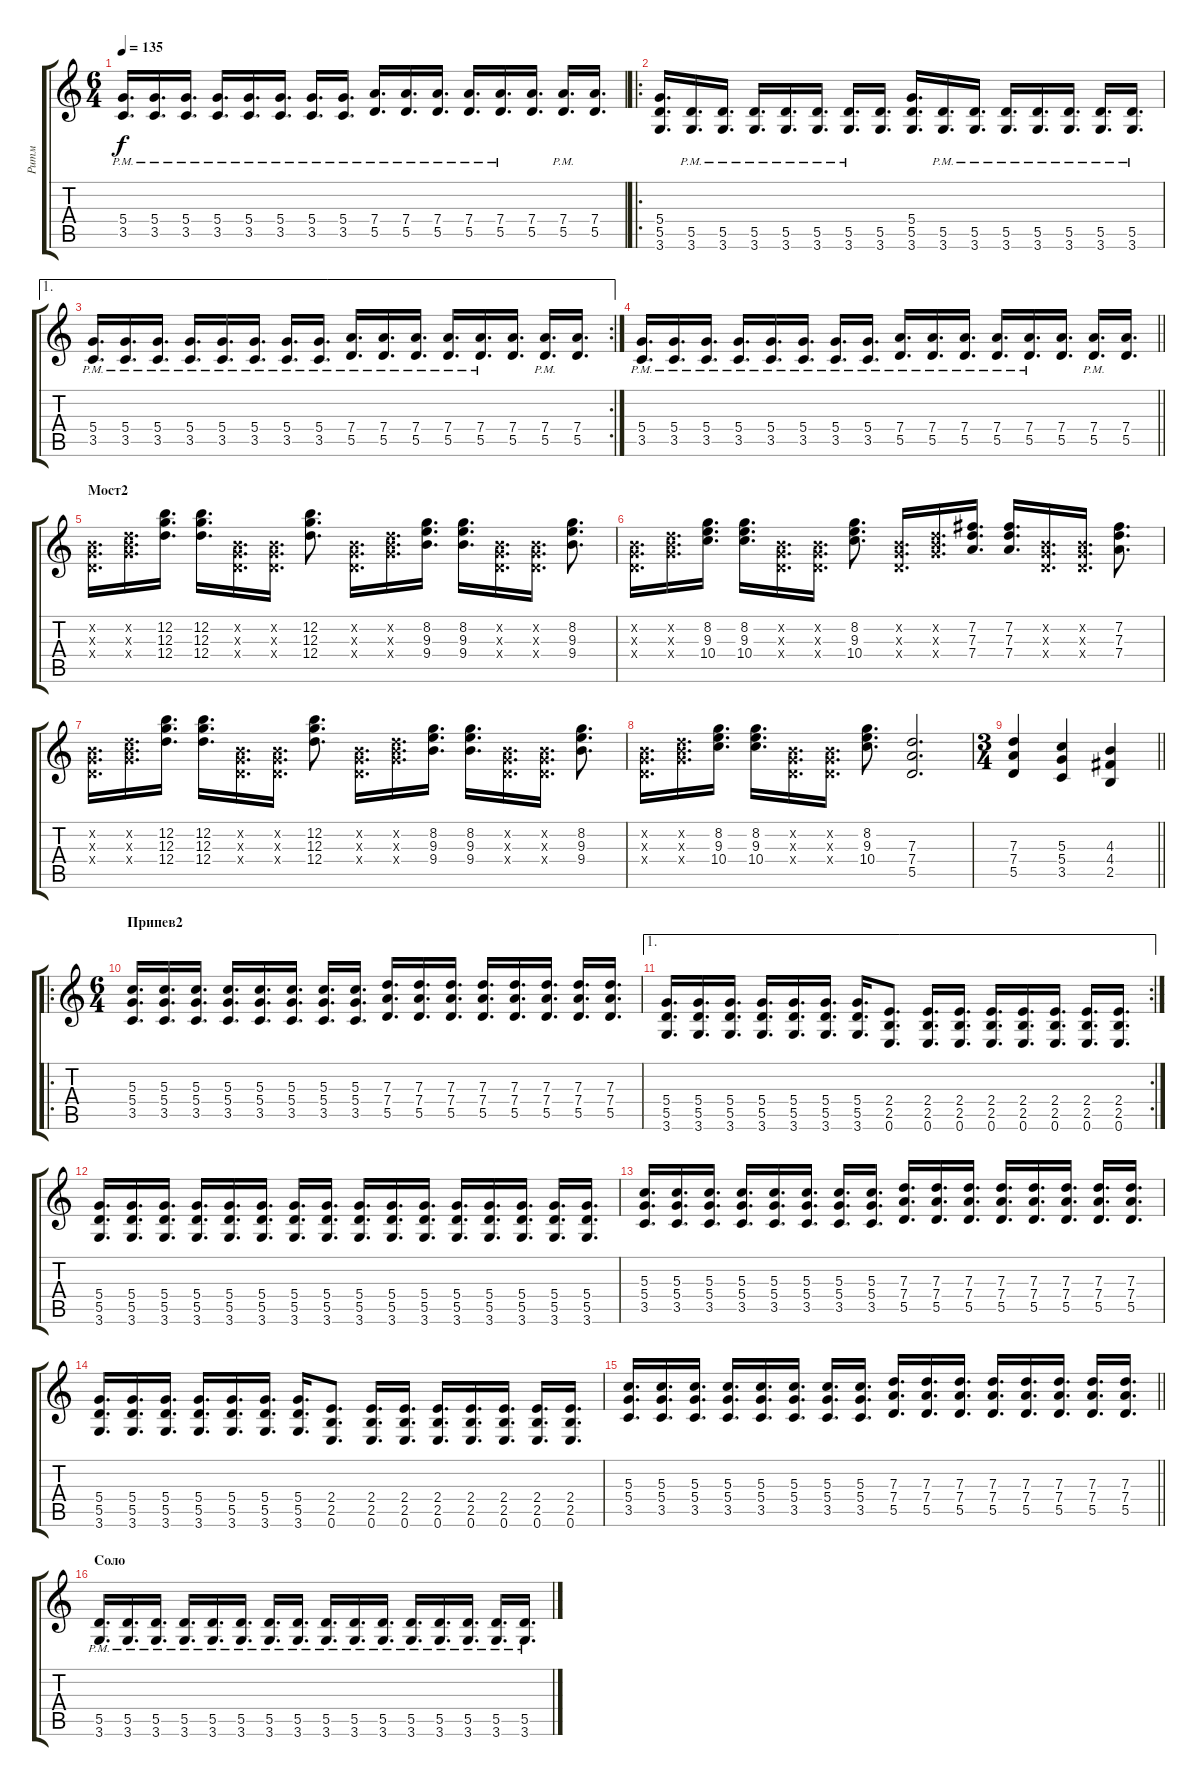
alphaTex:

\track ("Ритм" "Ритм") {instrument distortionguitar}
\staff {score tabs}
\tuning (E4 B3 G3 D3 A2 E2) {hide}
\ts (6 4)
\tempo 135
\clef g2
\ks c
(5.4{pm} 3.5{pm}).16{d dy f} (5.4{pm} 3.5{pm}).16{d} (5.4{pm} 3.5{pm}).16{d} (5.4{pm} 3.5{pm}).16{d} (5.4{pm} 3.5{pm}).16{d} (5.4{pm} 3.5{pm}).16{d} (5.4{pm} 3.5{pm}).16{d} (5.4{pm} 3.5{pm}).16{d} (7.4{pm} 5.5{pm}).16{d} (7.4{pm} 5.5{pm}).16{d} (7.4{pm} 5.5{pm}).16{d} (7.4{pm} 5.5{pm}).16{d} (7.4{pm} 5.5{pm}).16{d} (7.4 5.5).16{d} (7.4{pm} 5.5{pm}).16{d} (7.4 5.5).16{d} |
\ro
(5.4 5.5 3.6).16{d} (5.5{pm} 3.6{pm}).16{d} (5.5{pm} 3.6{pm}).16{d} (5.5{pm} 3.6{pm}).16{d} (5.5{pm} 3.6{pm}).16{d} (5.5{pm} 3.6{pm}).16{d} (5.5{pm} 3.6{pm}).16{d} (5.5 3.6).16{d} (5.4 5.5 3.6).16{d} (5.5{pm} 3.6{pm}).16{d} (5.5{pm} 3.6{pm}).16{d} (5.5{pm} 3.6{pm}).16{d} (5.5{pm} 3.6{pm}).16{d} (5.5{pm} 3.6{pm}).16{d} (5.5{pm} 3.6{pm}).16{d} (5.5{pm} 3.6{pm}).16{d} |
\ae 1
\rc 2
(5.4{pm} 3.5{pm}).16{d} (5.4{pm} 3.5{pm}).16{d} (5.4{pm} 3.5{pm}).16{d} (5.4{pm} 3.5{pm}).16{d} (5.4{pm} 3.5{pm}).16{d} (5.4{pm} 3.5{pm}).16{d} (5.4{pm} 3.5{pm}).16{d} (5.4{pm} 3.5{pm}).16{d} (7.4{pm} 5.5{pm}).16{d} (7.4{pm} 5.5{pm}).16{d} (7.4{pm} 5.5{pm}).16{d} (7.4{pm} 5.5{pm}).16{d} (7.4{pm} 5.5{pm}).16{d} (7.4 5.5).16{d} (7.4{pm} 5.5{pm}).16{d} (7.4 5.5).16{d} |
\barLineRight lightlight
(5.4{pm} 3.5{pm}).16{d} (5.4{pm} 3.5{pm}).16{d} (5.4{pm} 3.5{pm}).16{d} (5.4{pm} 3.5{pm}).16{d} (5.4{pm} 3.5{pm}).16{d} (5.4{pm} 3.5{pm}).16{d} (5.4{pm} 3.5{pm}).16{d} (5.4{pm} 3.5{pm}).16{d} (7.4{pm} 5.5{pm}).16{d} (7.4{pm} 5.5{pm}).16{d} (7.4{pm} 5.5{pm}).16{d} (7.4{pm} 5.5{pm}).16{d} (7.4{pm} 5.5{pm}).16{d} (7.4 5.5).16{d} (7.4{pm} 5.5{pm}).16{d} (7.4 5.5).16{d} |
\section ("" "Мост2")
(0.2{x} 0.3{x} 0.4{x}).16{d instrument electricguitarclean} (3.2{x} 4.3{x} 5.4{x}).16{d} (12.2 12.3 12.4).16{d} (12.2 12.3 12.4).16{d} (0.2{x} 0.3{x} 0.4{x}).16{d} (0.2{x} 0.3{x} 0.4{x}).16{d} (12.2 12.3 12.4).8{d} (0.2{x} 0.3{x} 0.4{x}).16{d} (3.2{x} 4.3{x} 5.4{x}).16{d} (8.2 9.3 9.4).16{d} (8.2 9.3 9.4).16{d} (0.2{x} 0.3{x} 0.4{x}).16{d} (0.2{x} 0.3{x} 0.4{x}).16{d} (8.2 9.3 9.4).8{d} |
(0.2{x} 0.3{x} 0.4{x}).16{d} (3.2{x} 4.3{x} 5.4{x}).16{d} (8.2 9.3 10.4).16{d} (8.2 9.3 10.4).16{d} (0.2{x} 0.3{x} 0.4{x}).16{d} (0.2{x} 0.3{x} 0.4{x}).16{d} (8.2 9.3 10.4).8{d} (0.2{x} 0.3{x} 0.4{x}).16{d} (3.2{x} 4.3{x} 5.4{x}).16{d} (7.2 7.3 7.4).16{d} (7.2 7.3 7.4).16{d} (0.2{x} 0.3{x} 0.4{x}).16{d} (0.2{x} 0.3{x} 0.4{x}).16{d} (7.2 7.3 7.4).8{d} |
(0.2{x} 0.3{x} 0.4{x}).16{d} (3.2{x} 4.3{x} 5.4{x}).16{d} (12.2 12.3 12.4).16{d} (12.2 12.3 12.4).16{d} (0.2{x} 0.3{x} 0.4{x}).16{d} (0.2{x} 0.3{x} 0.4{x}).16{d} (12.2 12.3 12.4).8{d} (0.2{x} 0.3{x} 0.4{x}).16{d} (3.2{x} 4.3{x} 5.4{x}).16{d} (8.2 9.3 9.4).16{d} (8.2 9.3 9.4).16{d} (0.2{x} 0.3{x} 0.4{x}).16{d} (0.2{x} 0.3{x} 0.4{x}).16{d} (8.2 9.3 9.4).8{d} |
(0.2{x} 0.3{x} 0.4{x}).16{d} (3.2{x} 4.3{x} 5.4{x}).16{d} (8.2 9.3 10.4).16{d} (8.2 9.3 10.4).16{d} (0.2{x} 0.3{x} 0.4{x}).16{d} (0.2{x} 0.3{x} 0.4{x}).16{d} (8.2 9.3 10.4).8{d} (7.3 7.4 5.5).2{d instrument distortionguitar} |
\ts (3 4)
\barLineRight lightlight
(7.3 7.4 5.5).4 (5.3 5.4 3.5).4 (4.3 4.4 2.5).4 |
\ro
\ts (6 4)
\section ("" "Припев2")
(5.3 5.4 3.5).16{d} (5.3 5.4 3.5).16{d} (5.3 5.4 3.5).16{d} (5.3 5.4 3.5).16{d} (5.3 5.4 3.5).16{d} (5.3 5.4 3.5).16{d} (5.3 5.4 3.5).16{d} (5.3 5.4 3.5).16{d} (7.3 7.4 5.5).16{d} (7.3 7.4 5.5).16{d} (7.3 7.4 5.5).16{d} (7.3 7.4 5.5).16{d} (7.3 7.4 5.5).16{d} (7.3 7.4 5.5).16{d} (7.3 7.4 5.5).16{d} (7.3 7.4 5.5).16{d} |
\ae 1
\rc 2
(5.4 5.5 3.6).16{d} (5.4 5.5 3.6).16{d} (5.4 5.5 3.6).16{d} (5.4 5.5 3.6).16{d} (5.4 5.5 3.6).16{d} (5.4 5.5 3.6).16{d} (5.4 5.5 3.6).16{d} (2.4 2.5 0.6).8{d} (2.4 2.5 0.6).16{d} (2.4 2.5 0.6).16{d} (2.4 2.5 0.6).16{d} (2.4 2.5 0.6).16{d} (2.4 2.5 0.6).16{d} (2.4 2.5 0.6).16{d} (2.4 2.5 0.6).16{d} |
(5.4 5.5 3.6).16{d} (5.4 5.5 3.6).16{d} (5.4 5.5 3.6).16{d} (5.4 5.5 3.6).16{d} (5.4 5.5 3.6).16{d} (5.4 5.5 3.6).16{d} (5.4 5.5 3.6).16{d} (5.4 5.5 3.6).16{d} (5.4 5.5 3.6).16{d} (5.4 5.5 3.6).16{d} (5.4 5.5 3.6).16{d} (5.4 5.5 3.6).16{d} (5.4 5.5 3.6).16{d} (5.4 5.5 3.6).16{d} (5.4 5.5 3.6).16{d} (5.4 5.5 3.6).16{d} |
(5.3 5.4 3.5).16{d} (5.3 5.4 3.5).16{d} (5.3 5.4 3.5).16{d} (5.3 5.4 3.5).16{d} (5.3 5.4 3.5).16{d} (5.3 5.4 3.5).16{d} (5.3 5.4 3.5).16{d} (5.3 5.4 3.5).16{d} (7.3 7.4 5.5).16{d} (7.3 7.4 5.5).16{d} (7.3 7.4 5.5).16{d} (7.3 7.4 5.5).16{d} (7.3 7.4 5.5).16{d} (7.3 7.4 5.5).16{d} (7.3 7.4 5.5).16{d} (7.3 7.4 5.5).16{d} |
(5.4 5.5 3.6).16{d} (5.4 5.5 3.6).16{d} (5.4 5.5 3.6).16{d} (5.4 5.5 3.6).16{d} (5.4 5.5 3.6).16{d} (5.4 5.5 3.6).16{d} (5.4 5.5 3.6).16{d} (2.4 2.5 0.6).8{d} (2.4 2.5 0.6).16{d} (2.4 2.5 0.6).16{d} (2.4 2.5 0.6).16{d} (2.4 2.5 0.6).16{d} (2.4 2.5 0.6).16{d} (2.4 2.5 0.6).16{d} (2.4 2.5 0.6).16{d} |
\barLineRight lightlight
(5.3 5.4 3.5).16{d} (5.3 5.4 3.5).16{d} (5.3 5.4 3.5).16{d} (5.3 5.4 3.5).16{d} (5.3 5.4 3.5).16{d} (5.3 5.4 3.5).16{d} (5.3 5.4 3.5).16{d} (5.3 5.4 3.5).16{d} (7.3 7.4 5.5).16{d} (7.3 7.4 5.5).16{d} (7.3 7.4 5.5).16{d} (7.3 7.4 5.5).16{d} (7.3 7.4 5.5).16{d} (7.3 7.4 5.5).16{d} (7.3 7.4 5.5).16{d} (7.3 7.4 5.5).16{d} |
\section ("" "Соло")
(5.5 3.6{pm}).16{d volume 10 instrument distortionguitar} (5.5 3.6{pm}).16{d} (5.5 3.6{pm}).16{d} (5.5 3.6{pm}).16{d} (5.5 3.6{pm}).16{d} (5.5 3.6{pm}).16{d} (5.5 3.6{pm}).16{d} (5.5 3.6{pm}).16{d} (5.5 3.6{pm}).16{d} (5.5 3.6{pm}).16{d} (5.5 3.6{pm}).16{d} (5.5 3.6{pm}).16{d} (5.5 3.6{pm}).16{d} (5.5 3.6{pm}).16{d} (5.5 3.6{pm}).16{d} (5.5 3.6{pm}).16{d}
